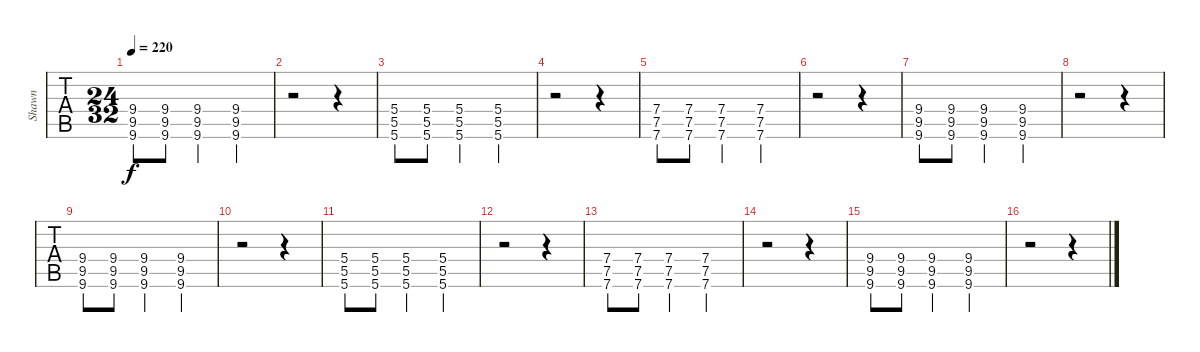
\track ("Shawn" "Shawn") {instrument electricguitarjazz}
\staff {tabs}
\tuning (E4 B3 G3 D3 A2 D2) {hide}
\ts (24 32)
\tempo 220
\clef g2
\ks c
(9.4 9.5 9.6).8{dy f} (9.4 9.5 9.6).8 (9.4 9.5 9.6).4 (9.4 9.5 9.6).4 |
r.2 r.4 |
(5.4 5.5 5.6).8 (5.4 5.5 5.6).8 (5.4 5.5 5.6).4 (5.4 5.5 5.6).4 |
r.2 r.4 |
(7.4 7.5 7.6).8 (7.4 7.5 7.6).8 (7.4 7.5 7.6).4 (7.4 7.5 7.6).4 |
r.2 r.4 |
(9.4 9.5 9.6).8 (9.4 9.5 9.6).8 (9.4 9.5 9.6).4 (9.4 9.5 9.6).4 |
r.2 r.4 |
(9.4 9.5 9.6).8 (9.4 9.5 9.6).8 (9.4 9.5 9.6).4 (9.4 9.5 9.6).4 |
r.2 r.4 |
(5.4 5.5 5.6).8 (5.4 5.5 5.6).8 (5.4 5.5 5.6).4 (5.4 5.5 5.6).4 |
r.2 r.4 |
(7.4 7.5 7.6).8 (7.4 7.5 7.6).8 (7.4 7.5 7.6).4 (7.4 7.5 7.6).4 |
r.2 r.4 |
(9.4 9.5 9.6).8 (9.4 9.5 9.6).8 (9.4 9.5 9.6).4 (9.4 9.5 9.6).4 |
r.2 r.4
